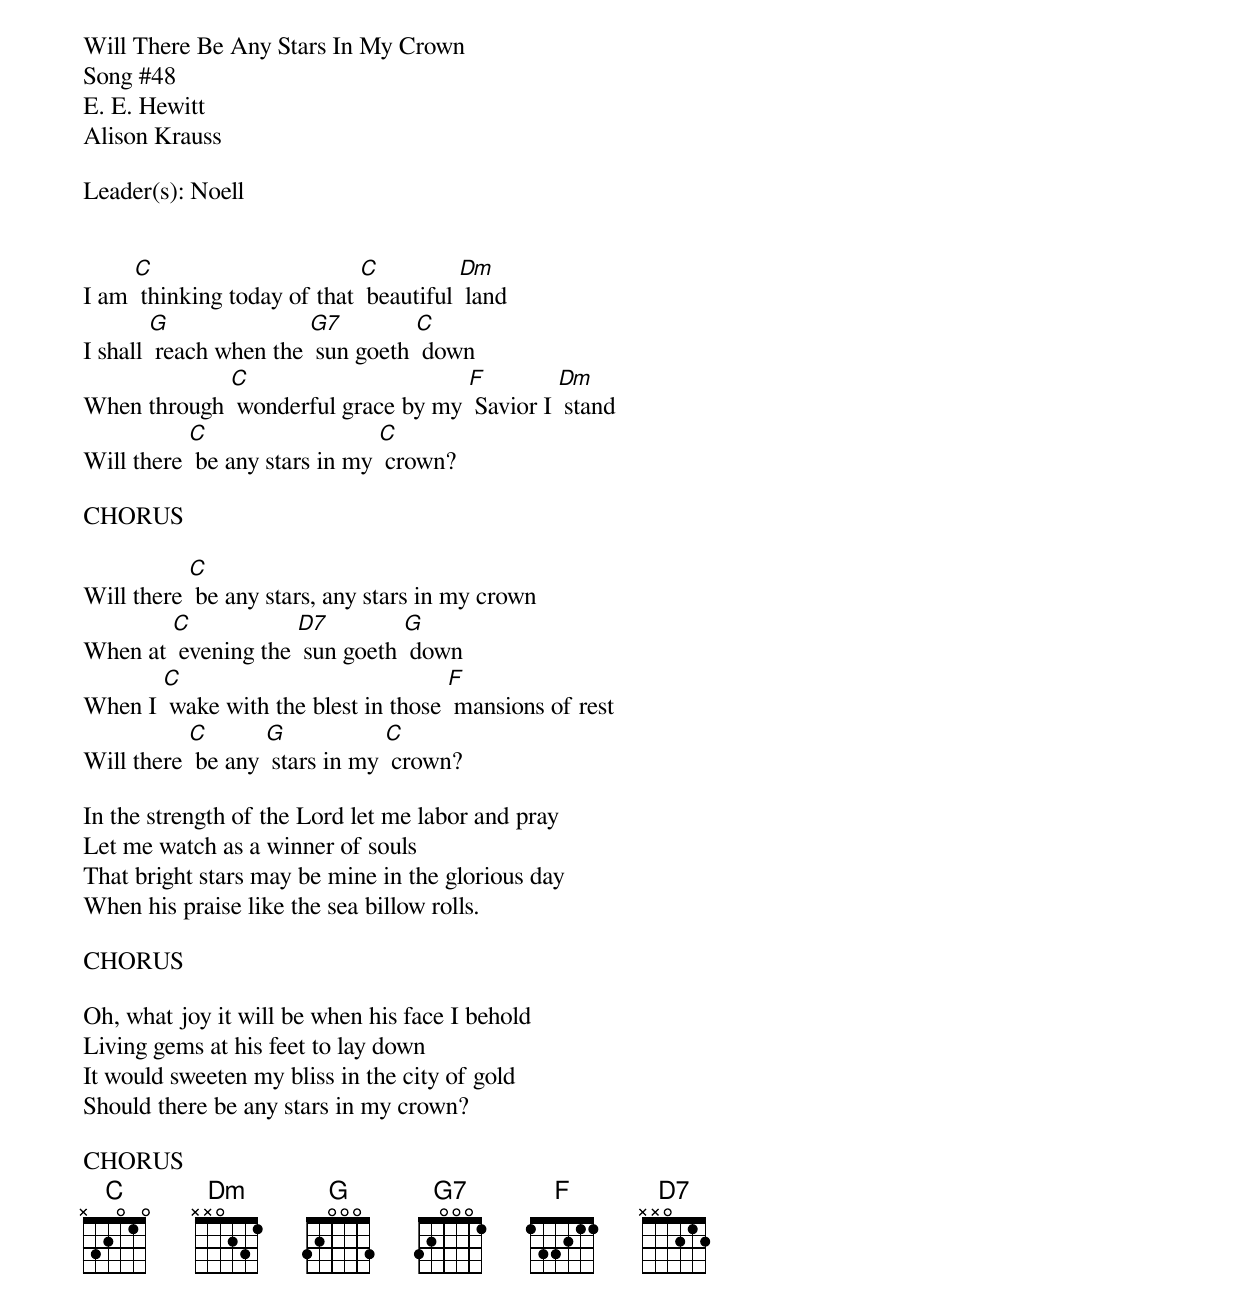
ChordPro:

Will There Be Any Stars In My Crown
Song #48
E. E. Hewitt
Alison Krauss

Leader(s): Noell


I am [C] thinking today of that [C] beautiful [Dm] land
I shall [G] reach when the [G7] sun goeth [C] down
When through [C] wonderful grace by my [F] Savior I [Dm] stand
Will there [C] be any stars in my [C] crown?

CHORUS

Will there [C] be any stars, any stars in my crown
When at [C] evening the [D7] sun goeth [G] down
When I [C] wake with the blest in those [F] mansions of rest
Will there [C] be any [G] stars in my [C] crown?

In the strength of the Lord let me labor and pray
Let me watch as a winner of souls
That bright stars may be mine in the glorious day
When his praise like the sea billow rolls.

CHORUS

Oh, what joy it will be when his face I behold
Living gems at his feet to lay down
It would sweeten my bliss in the city of gold
Should there be any stars in my crown?

CHORUS
